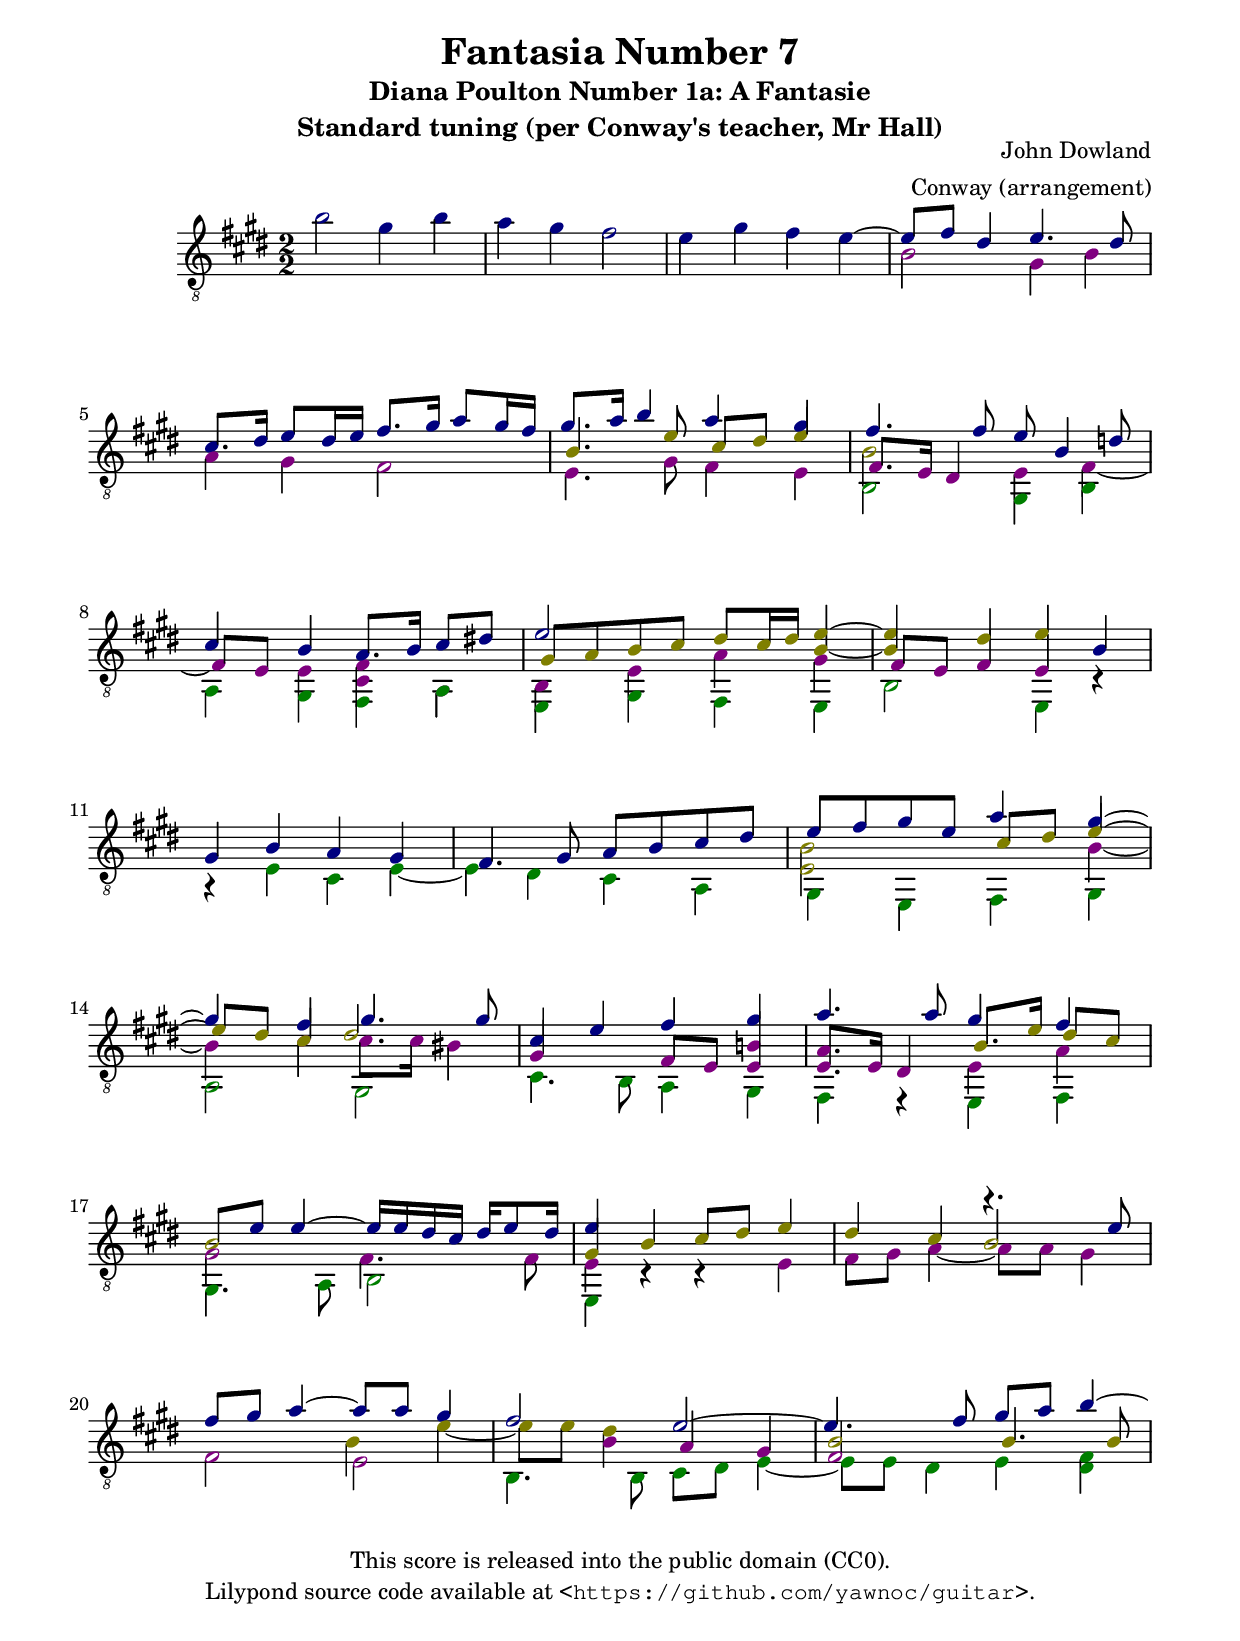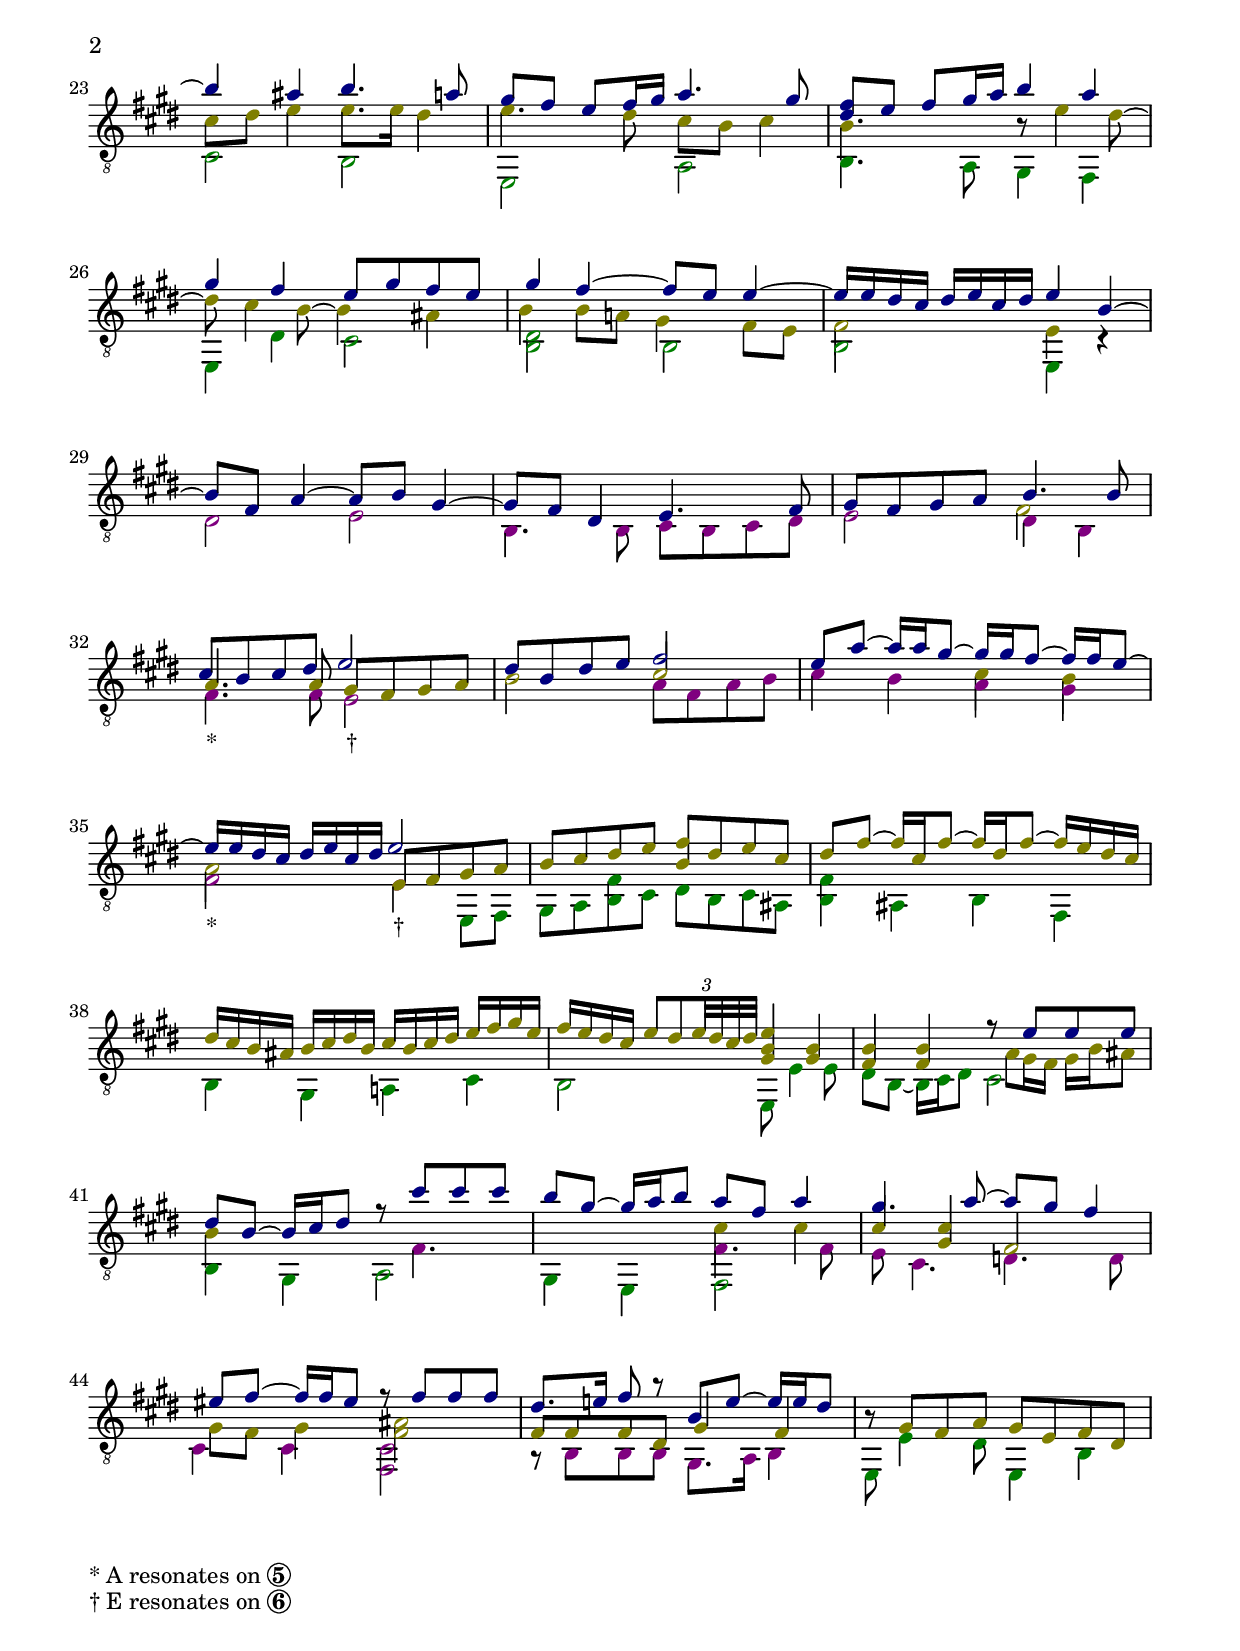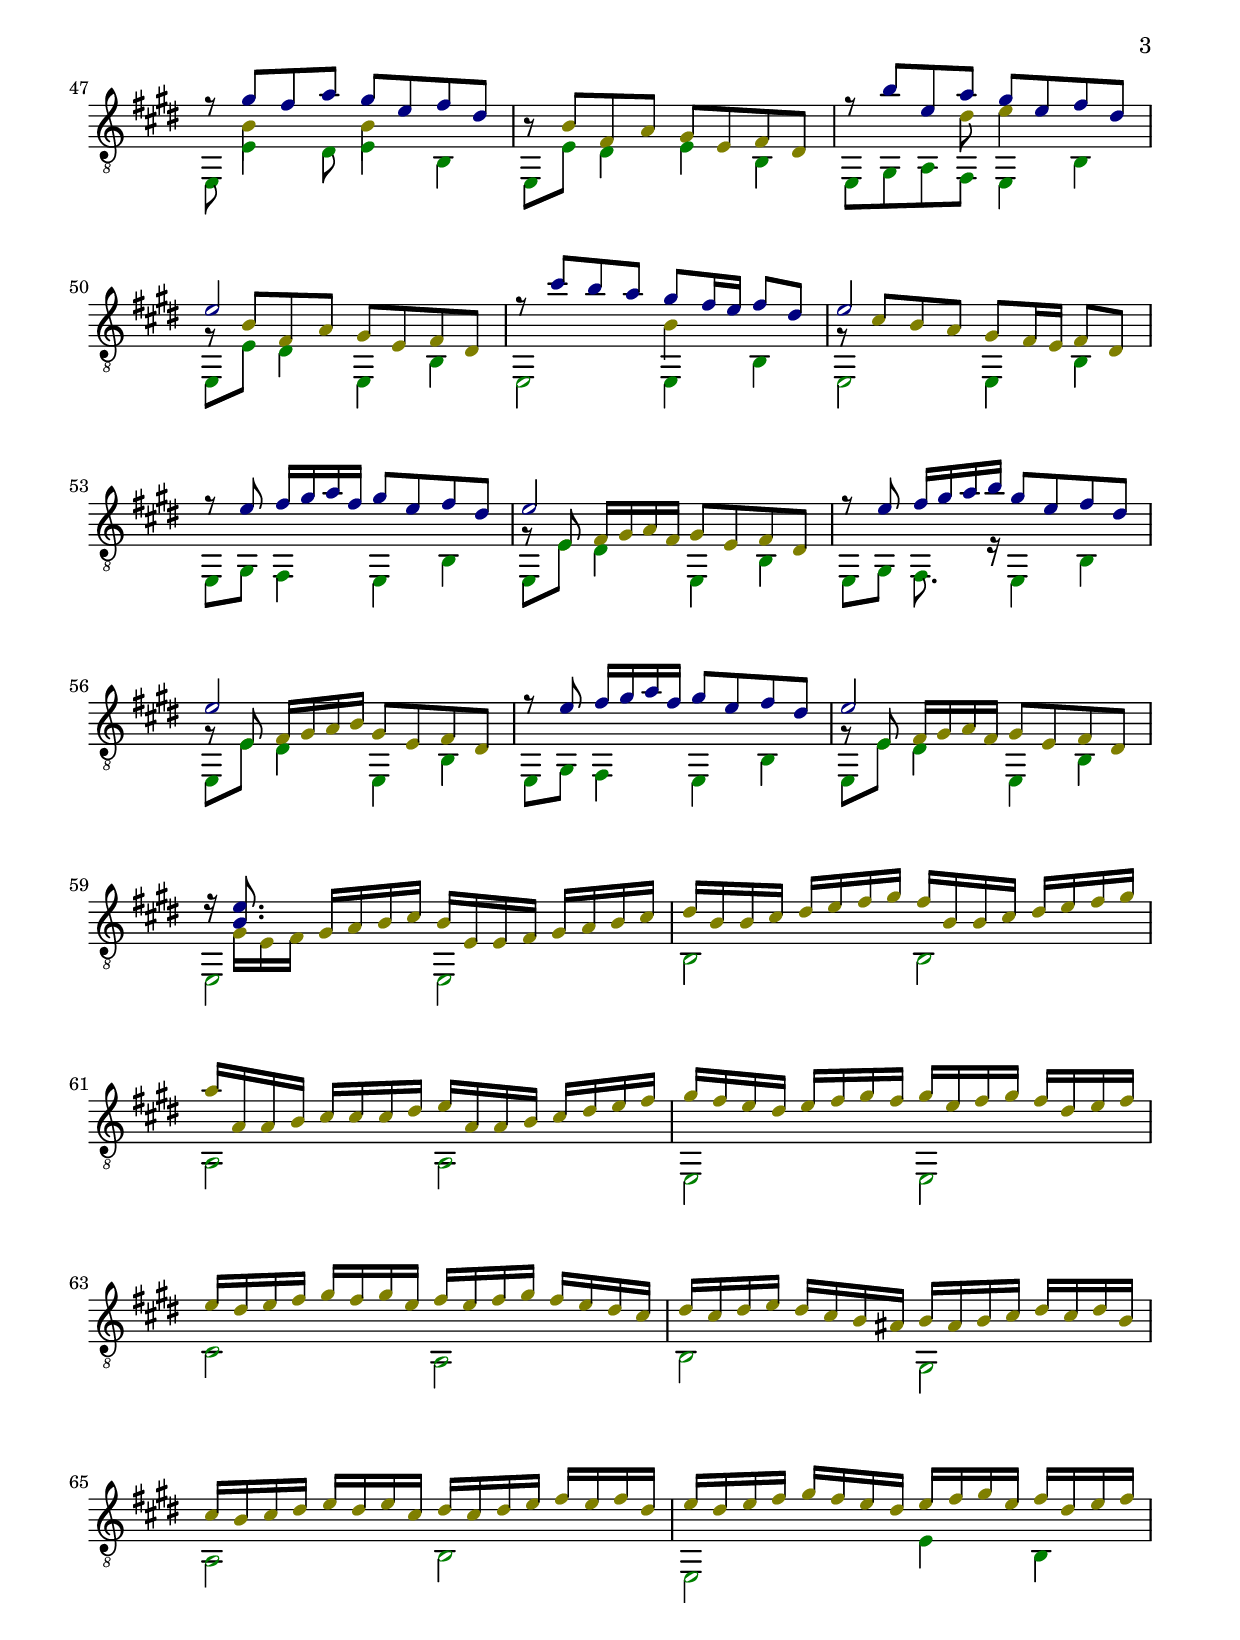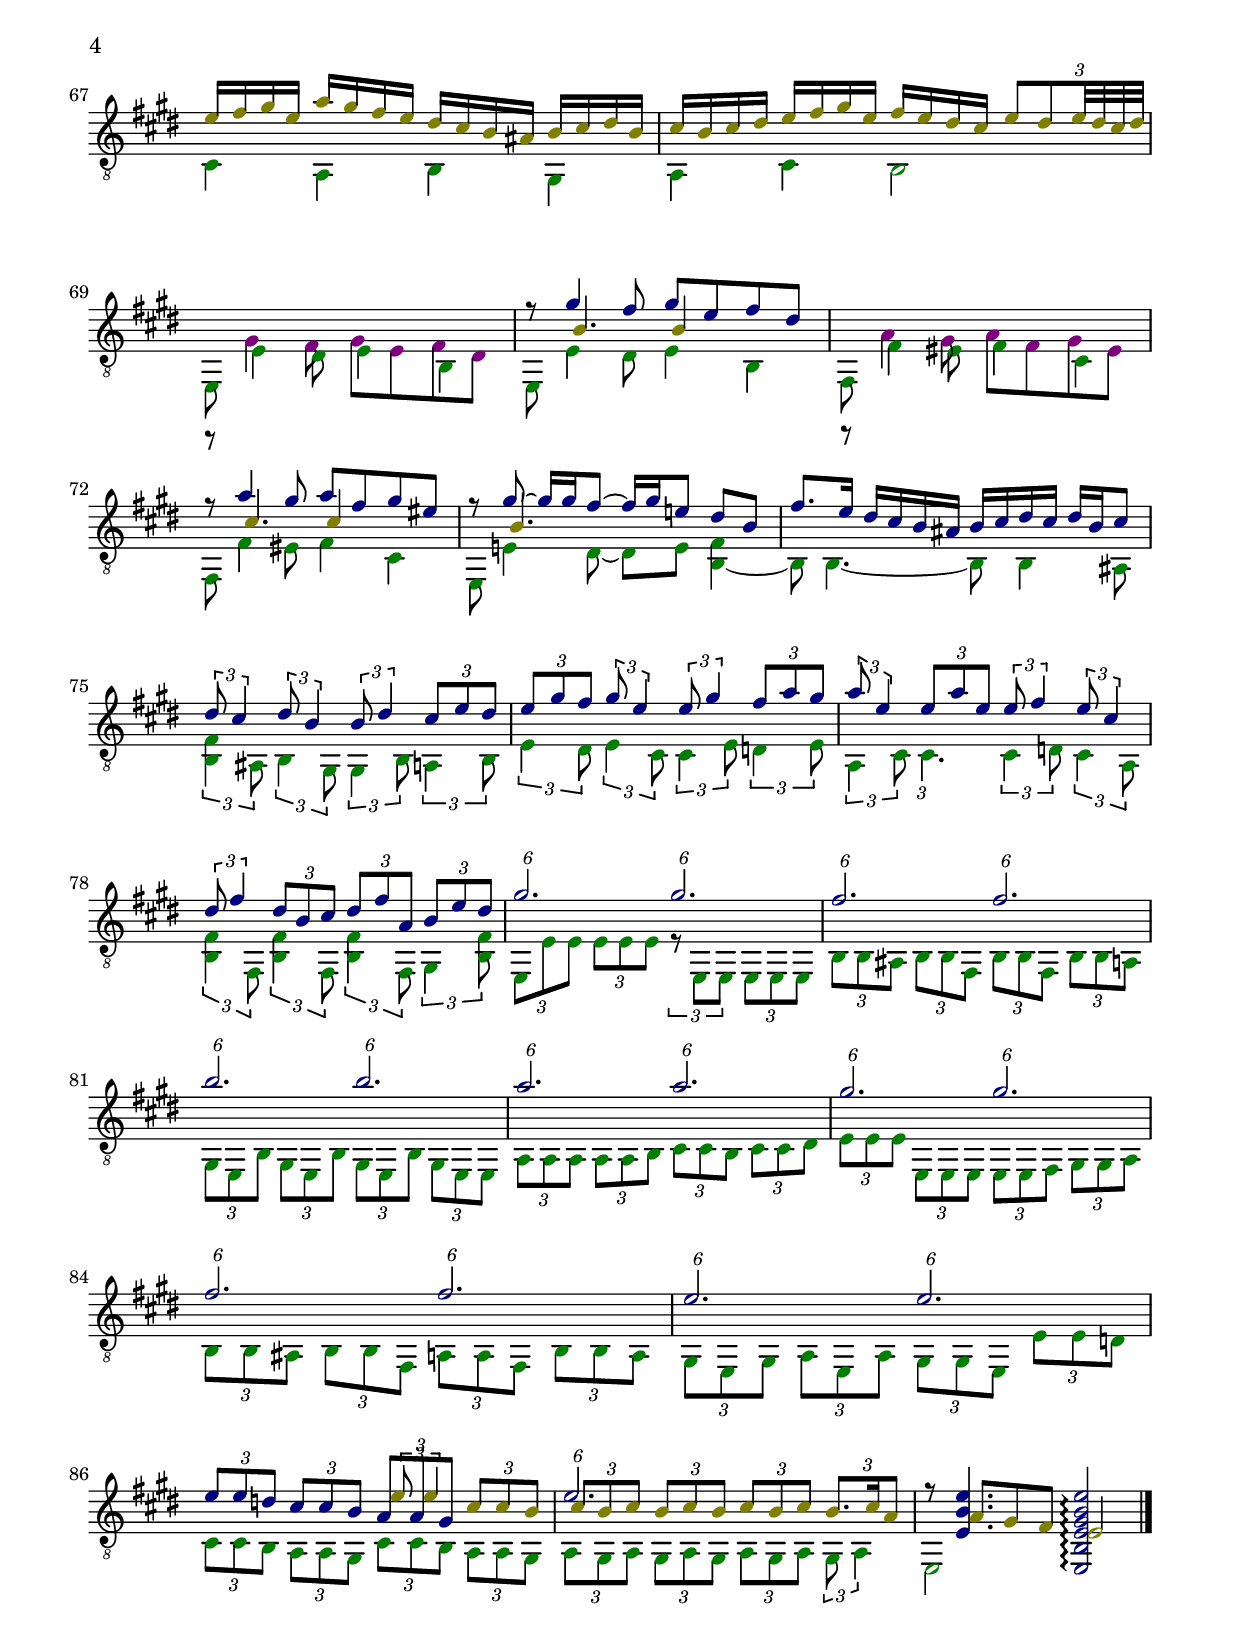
\version "2.18.2"


%%%%%%%%%%%%%%%%%%%%%%%%%%%%%%%%%%%%%%%%%%%%%%%%%%%%%%%%%%%%%%%%
% General
%%%%%%%%%%%%%%%%%%%%%%%%%%%%%%%%%%%%%%%%%%%%%%%%%%%%%%%%%%%%%%%%

\paper {
  top-margin = 1.5\cm
  left-margin = 1.5\cm
  right-margin = 1.5\cm
  bottom-margin = 1.5\cm
  ragged-last-bottom = ##f
  footnote-separator-markup = \markup { \vspace #1.5 }
}

globalSettings = {
  \accidentalStyle modern
  \compressFullBarRests
  \mergeDifferentlyHeadedOn
  \mergeDifferentlyDottedOn
  \numericTimeSignature
  \pointAndClickOff
  \override TextScript.extra-offset = #'(0 . 0.7)
  \override Score.FootnoteItem.annotation-line = ##f
}

origin-url = "https://github.com/yawnoc/guitar"

\header {
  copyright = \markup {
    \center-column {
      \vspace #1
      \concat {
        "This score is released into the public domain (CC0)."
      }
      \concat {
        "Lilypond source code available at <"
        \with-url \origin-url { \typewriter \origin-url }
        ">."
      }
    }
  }
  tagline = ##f
}

triplet = #(define-music-function
  (parser location music) (ly:music?)
  #{
    \tuplet 3/2 { $music }
  #}
)

tripletDuple = #(define-music-function
  (parser location music) (ly:music?)
  #{
    \tuplet 6/4 { $music }
  #}
)

overrideBeamedStemLengths = #(define-scheme-function
  (parser location lengths) (list?)
  #{
    \override Stem.details.beamed-lengths = $lengths
  #}
)
revertBeamedStemLengths = { \revert Stem.details.beamed-lengths }

overrideBeamVerticalPositions = #(define-scheme-function
  (parser location positions) (pair?)
  #{
    \override Beam.positions = $positions
  #}
)

%%%%%%%%%%%%%%%%%%%%%%%%%%%%%%%%%%%%%%%%%%%%%%%%%%%%%%%%%%%%%%%%
% Semantic bar lines
%%%%%%%%%%%%%%%%%%%%%%%%%%%%%%%%%%%%%%%%%%%%%%%%%%%%%%%%%%%%%%%%

barLineGoto = { \bar "||" }
barLineKeyChange = { \bar "||" }
barLineEnd = { \bar "|." }

%%%%%%%%%%%%%%%%%%%%%%%%%%%%%%%%%%%%%%%%%%%%%%%%%%%%%%%%%%%%%%%%
% Guitar notation
%%%%%%%%%%%%%%%%%%%%%%%%%%%%%%%%%%%%%%%%%%%%%%%%%%%%%%%%%%%%%%%%

stringNumbersAbove = { \set stringNumberOrientations = #'(up) }
stringNumbersBelow = { \set stringNumberOrientations = #'(down) }

fingeringAbove = { \set fingeringOrientations = #'(up) }
fingeringBelow = { \set fingeringOrientations = #'(down) }
fingeringAleft = { \set fingeringOrientations = #'(left) }
fingeringAright = { \set fingeringOrientations = #'(right) }

startGraceMusic = {
  <>(
  \override Fingering.font-size = -6
}
stopGraceMusic = {
  \revert Fingering.font-size
  <>)
}

overrideHorizontalShift = #(define-scheme-function
  (parser location distance) (number?)
  #{
    \override NoteColumn.force-hshift = $distance
  #}
)
revertHorizontalShift = { \revert NoteColumn.force-hshift }

barreSpan = #(define-music-function
  (parser location label offsetPair music)
  (string? (pair? (cons 0 0)) ly:music?)
  (let
    (
      (elements (extract-named-music music '(NoteEvent EventChord)))
    )
    (if
      (pair? elements)
      (let
        (
          (first-element (first elements))
          (last-element (last elements))
        )
        (set!
          (ly:music-property first-element 'articulations)
          (cons
            (make-music 'TextSpanEvent 'span-direction -1)
            (ly:music-property first-element 'articulations)
          )
        )
        (set!
          (ly:music-property last-element 'articulations)
          (cons
            (make-music 'TextSpanEvent 'span-direction 1)
            (ly:music-property last-element 'articulations)
          )
        )
      )
    )
  )
  #{
    \once \override TextSpanner.font-shape = #'upright
    \once \override TextSpanner.style = #'line
    \once \override TextSpanner.extra-offset = #offsetPair
    \once \override TextSpanner.bound-details = #`(
      (left
        (text . ,#{ \markup { \raise #-0.7 { #label \hspace #0.7 }} #})
        (Y . 0)
        (padding . -0.8)
        (attach-dir . -2)
      )
      (right
        (text . ,#{ \markup { \draw-line #'(0 . -1.3) } #}) ;; draw hook
        (Y . 0)
        (padding . -0.5)
        (attach-dir . 2)
      )
    )
    \once \override TextSpanner #'after-line-breaking = #(lambda (grob)
      (let*
        (
          (originalGrob (ly:grob-original grob))
          (splitGrobs (ly:spanner-broken-into originalGrob))
        )
        (if
          (and
            (>= (length splitGrobs) 2)
            (not (eq? (car (last-pair splitGrobs)) grob))
          )
          (begin
            (ly:grob-set-nested-property! grob
              '(bound-details right text)
              #{ \markup { \draw-line #'(0 . 0) } #} ;; suppress draw hook
            )
            (ly:grob-set-property! grob
              'extra-offset
              (cons
                (car offsetPair)
                (+ (cdr offsetPair) 0.7) ;; correction for suppressed hook
              )
            )
            (ly:grob-set-nested-property! grob
              '(bound-details right padding)
              #'-3 ;; increase spanner length
            )
          )
        )
      )
    )
    $music
  #}
)

barre = #(define-scheme-function
  (parser location label) (string?)
  #{
    \markup {
      \center-align {
        \hspace #0.7
        $label
      }
    }
  #}
)

nudgeNextBarre = #(define-scheme-function
  (parser location distance) (number?)
  #{
    \once \override TextScript.X-offset = $distance
  #}
)

position = #(define-scheme-function
  (parser location label) (string?)
  #{
    \markup {
      \center-align {
        \hspace #0.5
        $label
      }
    }
  #}
)

#(define-markup-command
  (markupString layout properties stringNumber) (markup?)
  (interpret-markup layout properties
    #{
      \markup \circle { \bold #stringNumber }
    #}
  )
)

#(define-markup-command
  (resonatesOn layout properties note stringNumber) (markup? markup?)
  (interpret-markup layout properties
    #{
      \markup { #note "resonates on" \markupString #stringNumber }
    #}
  )
)

%%%%%%%%%%%%%%%%%%%%%%%%%%%%%%%%%%%%%%%%%%%%%%%%%%%%%%%%%%%%%%%%
% Goto statements
%%%%%%%%%%%%%%%%%%%%%%%%%%%%%%%%%%%%%%%%%%%%%%%%%%%%%%%%%%%%%%%%

overrideGotoVisibility = {
  \once \override Score.RehearsalMark #'break-visibility = #'#(#t #t #f)
}

makeGotoMark = #(define-scheme-function
  (parser location label) (string?)
  #{
    \mark \markup { \small \italic $label }
  #}
)

simultaneousMarkSeparator = {
  \cadenzaOn
    s1073741824 % stupid, but works
  \cadenzaOff
}

coda = {
  \overrideGotoVisibility
  \mark \markup { \musicglyph #"scripts.coda" }
}

fine = {
  \overrideGotoVisibility
  \makeGotoMark Fine
}

dcAlCoda = {
  \overrideGotoVisibility
  \makeGotoMark "D.C. al Coda"
}

dcAlFine = {
  \overrideGotoVisibility
  \makeGotoMark "D.C. al Fine"
}

toCoda = {
  \overrideGotoVisibility
  \makeGotoMark "to Coda"
}



\header {
  title = "Fantasia Number 7"
  subtitle = \markup {
    \center-column {
      "Diana Poulton Number 1a: A Fantasie"
      "Standard tuning (per Conway's teacher, Mr Hall)"
    }
  }
  composer = "John Dowland"
  arranger = "Conway (arrangement)"
}


initialSignatures = {
  \clef "treble_8"
  \key e \major
  \time 2/2
  \set Timing.beamExceptions = #'()
  \set Timing.baseMoment = #(ly:make-moment 1/4)
  \set Timing.beatStructure = #'(1 1 1 1)
  \set Timing.beamExceptions = #'(
    (
      end
        .
      (
        ((1 . 8) . (4 4)) ;; quavers by fours
        ((1 . 12) . (3 3 3 3)) ;; anything shorter by beat
      )
    )
  )
}


highVoiceMusic = {
  
  \override NoteHead.color = #darkblue
  
  % Main theme high
  \barNumberCheck #1
  \relative c'' {
    \stemDown
    b2 gis4 b |
    a gis fis2 |
    e4 gis fis e~ |
    \stemUp
    e8 fis dis4 e4. dis8 |
    cis8. dis16 e8 dis16 e fis8. gis16 a8 gis16 fis |
    gis8. a16 b4 a gis |
    \once \overrideHorizontalShift #0.3 fis4. fis8 e8 b4 d8 |
    cis4 b a8. b16 cis8 dis |
    e2 s2 |
    s2 s4
  }
  
  % Main theme low
  \barNumberCheck #10
  \relative c' {
    b4 |
    gis b a gis |
    fis4. gis8 a b cis dis |
    e fis gis e a4 gis~ |
    gis
      \shiftOn
        \once \overrideHorizontalShift #0
        fis
      \shiftOff
      \once \overrideHorizontalShift #0.45 gis4. gis8 |
    cis,4 e fis gis |
    a4. a8 gis4 fis |
    b,8 e e4~ e16 e dis cis dis16 e8 dis16 |
    e4
  }
  
  % Tee-tee taa high
  \barNumberCheck #18
  \relative c'' {
    s4 s2 |
    s2 c4.\rest e,8 |
    fis8 gis a4~ a8 a gis4 |
    fis2 e2~ |
    \once \overrideHorizontalShift #-0.25 e4. fis8 gis8 a b4~ |
    b ais b4. a8 |
    gis8 fis e8 fis16 gis a4. gis8 |
    <fis dis>8 e fis8 gis16 a b4 a |
    gis fis e8 gis fis e |
    gis4 fis~ fis8 e e4~ |
    e16 e dis cis dis e cis dis e4
  }
  
  % Tee-tee taa low
  \barNumberCheck #28
  \relative c' {
    b4~ |
    b8 fis a4~ a8 b gis4~ |
    gis8 fis dis4 e4. fis8 |
    gis fis gis a b4. b8 |
    \shiftOn
    \overrideHorizontalShift #-0.45 cis b cis dis e2 |
    \revertHorizontalShift
    dis8 b dis e \once \overrideHorizontalShift #0 fis2 |
    \shiftOff
    e8 a~ a16 a gis8~ gis16 gis fis8~ fis16 fis e8~ |
    e16 e dis cis dis e cis dis
      \shiftOn
        \once \overrideHorizontalShift #-0.3 e2 |
      \shiftOff
  }
  
  % Ascending scale
  \barNumberCheck #36
  {
    s1 * 3 |
    s2
  }
  
  % Tee-tee-tee
  \barNumberCheck #39
  \relative c' {
    s2 |
    s2 r8 e e e |
    dis b~ b16 cis dis8 r8 cis' cis cis |
    b8 gis~ gis16 a b8 a8 fis a4 |
    gis4. a8~ a gis fis4 |
    eis8 fis~ fis16 fis eis8 r8 fis fis fis |
    dis8. e16 fis8 r b,8 e~ e16 e dis8 |
  }
  
  % Majestic theme
  \barNumberCheck #46
  \relative c'' {
    s1 |
    r8 gis fis a gis e fis dis |
    s1 |
    r8 b' e, a gis e fis dis |
    e2 s2 |
    r8 cis' b a gis8 fis16 e fis8 dis |
    e2 s2 |
    r8 e fis16 gis a fis gis8 e fis dis |
    e2 s2 |
    r8 e fis16 gis a b gis8 e fis dis |
    e2 s2 |
    r8 e fis16 gis a fis gis8 e fis dis |
    e2 s2 |
  }
  
  % Scale runs
  \barNumberCheck #59
  \relative c' {
    r16 <e b>8. s4 s2 |
    s1 * 9 |
  }
  
  % Majestic interlude
  \barNumberCheck #69
  \relative c'' {
    s1 |
    r8 gis4 fis8 gis e fis dis |
    s1 |
    r8 a'4 gis8 a fis gis eis |
    r8 gis~ gis16 gis fis8~ fis16 gis e8 dis b |
    fis'8. e16 dis cis b ais
      b16 cis dis cis dis b cis8 |
  }
  
  % Triple runs
  \barNumberCheck #75
  \relative c' {
    \triplet { dis8 cis4 } \triplet { dis8 b4 }
      \triplet { b8 dis4 } \triplet { cis8 e dis } |
    \triplet { e8 gis fis } \triplet { gis8 e4 }
      \triplet { e8 gis4 } \triplet { fis8 a gis } |
    \triplet { a8 e4 } \triplet { e8 a e }
      \triplet { e8 fis4 } \triplet { e8 cis4 } |
    \triplet { dis8 fis4 } \triplet { dis8 b cis }
      \triplet { dis8 fis a, } \triplet { b e dis } |
    \tripletDuple { gis2. } \tripletDuple { gis } |
    \tripletDuple { fis } \tripletDuple { fis } |
    \tripletDuple { b } \tripletDuple { b } |
    \tripletDuple { a } \tripletDuple { a } |
    \tripletDuple { gis } \tripletDuple { gis } |
    \tripletDuple { fis } \tripletDuple { fis } |
    \tripletDuple { e } \tripletDuple { e } |
    \triplet { e8 e d } \triplet { cis cis b }
      \triplet { a a gis } s4 |
    \tripletDuple { e'2. } s2 |
  }
  
  % Finishing chords
  \barNumberCheck #88
  \relative c {
    r8 <e b' e>4.
      <e, b' e gis b e>2 \arpeggio
      \barLineEnd
  }
  
}


lowVoiceMusic = {
  
  \override NoteHead.color = #darkgreen
  
  % Main theme high
  \barNumberCheck #1
  \relative c {
    s1 * 6 |
    b2 gis4 b |
    a gis fis a |
    e gis fis e |
    b'2 e,4
  }
  
  % Main theme low
  \barNumberCheck #10
  \relative c {
    r4 |
    r4 e cis e~ |
    e dis cis a |
    gis e fis gis |
    a2 gis |
    cis4. b8 a4 gis |
    fis r e fis |
    \shiftOn
    \overrideHorizontalShift #0
      gis4.
    \shiftOff
      a8 b2 |
    e,4
  }
  
  % Tee-tee taa high
  \barNumberCheck #18
  \relative c {
    s4 s4 s4 |
    s1 * 2 |
    b4. b8 cis8 dis e4~ |
    \once \overrideHorizontalShift #1 e8 e dis4 e4 <dis fis> |
    cis2 b |
    e, a |
    b4. a8 gis4 fis |
    e dis' cis2 |
    <b dis> b |
    b e,4
  }
  
  % Tee-tee taa low
  \barNumberCheck #28
  \relative c {
    r4 |
    s1 * 6 |
    s2
  }
  
  % Ascending scale
  \barNumberCheck #35
  \relative c, {
    s4 e8 fis |
    gis a <b fis'> cis dis b cis ais |
    <b fis'>4 ais b fis |
    b gis a cis |
    b2
  }
  
  % Tee-tee-tee
  \barNumberCheck #39
  \relative c, {
    e8 e'4 e8 |
    dis8 b~ b16 cis dis8 cis2 |
    b4 gis a2 |
    gis4 e fis2 |
    s1 * 3 |
  }
  
  % Majestic theme
  \barNumberCheck #46
  \relative c, {
    e8 e'4 dis8 e,4 b' |
    e,8 e'4 dis8 e4 b |
    e,8 e' dis4 e b |
    e,8 gis a fis e4 b' |
    e,8 e' dis4 e, b' |
    e,2 e4 b' |
    e,2 e4 b' |
    e,8 gis fis4 e b' |
    e,8 e' dis4 e, b' |
    e,8[ gis] fis8. r16 e4 b' |
    e,8 e' dis4 e, b' |
    e,8 gis fis4 e b' |
    e,8 e' dis4 e, b' |
  }
  
  % Scale runs
  \barNumberCheck #59
  \relative c, {
    e2 e |
    b' b |
    a a |
    e e |
    cis' a |
    b gis |
    a b |
    e, e'4 b |
    cis a b gis |
    a cis b2 |
  }
  
  % Majestic interlude
  \barNumberCheck #69
  \relative c, {
    e8 e'4 dis8 e4 b |
    e,8 e'4 dis8 e4 b |
    fis8 fis'4 eis8 fis4 cis |
    fis,8 fis'4 eis8 fis4 cis |
    e,8 e'4 dis8~ dis e <b~ fis'>4 |
    b8 b4.~ b8 b4 ais8 |
  }
  
  % Triple runs
  \barNumberCheck #75
  \relative c {
    \triplet { <b fis'>4 ais8 } \triplet { b4 gis8 }
      \triplet { gis4 b8 } \triplet { a4 b8 } |
    \triplet { e4 dis8 } \triplet { e4 cis8 }
      \triplet { cis4 e8 } \triplet { d4 e8 } |
    \triplet { a,4 cis8 } \triplet { cis4. }
      \triplet { cis4 d8 } \triplet { cis4 a8 } |
    \triplet { <b fis'>4 fis8 } \triplet { <b fis'>4 fis8 }
      \triplet { <b fis'>4 fis8 } \triplet { gis4 <b fis'>8 } |
    \triplet { e,8 e' e } \triplet { e e e }
      \triplet { r e, e } \triplet { e e e } |
    \triplet { b' b ais } \triplet { b b fis }
      \triplet { b b fis } \triplet { b b a } |
    \triplet { gis e b' } \triplet { gis e b' }
      \triplet { gis e b' } \triplet { gis e e } |
    \triplet { a a a } \triplet { a a b }
      \triplet { cis cis b } \triplet { cis cis dis } |
    \triplet { e e e } \triplet { e, e e }
      \triplet { e e fis } \triplet { gis gis a } |
    \triplet { b b ais } \triplet { b b fis }
      \triplet { a a fis } \triplet { b b a } |
    \triplet { gis e gis } \triplet { a e a }
      \triplet { gis gis e } \triplet { e' e d } |
    \triplet { cis cis b } \triplet { a a gis }
      \triplet { cis cis b } \triplet { a a gis } |
    \triplet { a gis a } \triplet { gis a gis }
      \triplet { a gis a } \triplet { gis8 a4 } |
  }
  
  % Finishing chords
  \barNumberCheck #88
  \relative c, {
    e2 s2 |
  }
  
}


upperMiddleVoiceMusic = {
  
  \override NoteHead.color = #darkyellow
  
  % Main theme high
  \barNumberCheck #1
  \relative c' {
    s1 * 5 |
    \once \overrideHorizontalShift #0.4 b4. e8
      cis8 dis
      \once \overrideHorizontalShift #0 e4 |
    \stemDown
    \once \overrideHorizontalShift #0 b2 s2 |
    \stemUp
    s1 |
    gis8 a b cis dis8 cis16 \shiftOff dis <e~ b_~>4 |
    <e b> dis e
    \shiftOn
  }
  
  % Main theme low
  \barNumberCheck #10
  \relative c' {
    s4 |
    s1 * 2 |
    \stemDown
    <b e,>2
    \stemUp
      cis8 dis \once \overrideHorizontalShift #0 e4~ |
    e8 dis
      \shiftOff cis4 \shiftOn
      \once \overrideHorizontalShift #-0.75 dis2 |
    s1 |
    s2 \stemUp b8. e16 dis8 cis |
      \shiftOff
      \stemDown
        \once \hide Stem b2
      \stemUp
      \shiftOn
      s2 |
    \once \overrideHorizontalShift #0 gis4
  }
  
  % Tee-tee taa high
  \barNumberCheck #18
  \relative c' {
    b4 cis8 dis e4 |
    dis4 cis b2 |
    \stemDown
    s2 b4 e_~ |
    \once \overrideHorizontalShift #0.9 e8 e
      \once \overrideHorizontalShift #0 dis4 s2 |
    \once \overrideHorizontalShift #0
    \once \hide Stem
      b2
    \stemUp
      b4. b8 |
    \stemDown
    \overrideHorizontalShift #0
    cis8 dis e4 e8. e16 dis4 |
    e4. dis8
      \once \overrideBeamVerticalPositions #'(-2.4 . -2.6) cis8 b
      cis4 |
    b4. s8 b8\rest e4 dis8~ |
    dis8 cis4 b8~
    \revertHorizontalShift
      b4 ais |
    b4 b8 a gis4 fis8 e |
    \overrideHorizontalShift #0
    fis2 e4
    \revertHorizontalShift
    \stemUp
  }
  
  % Tee-tee taa low
  \barNumberCheck #28
  \relative c {
    s4 |
    s1 * 2 |
    s2 \stemDown fis2 \stemUp |
    \shiftOff
    \footnote "*" #'(0 . -4) \markup { "*" \resonatesOn A 5 }
    a4. a8 gis fis gis a |
    \stemDown b2 \stemUp cis |
    \shiftOn
    s2
      \stemDown
      \overrideHorizontalShift #0
      cis4 b |
    \footnote "*" #'(0 . -4) \markup { }
    a2
      \stemUp
      \revertHorizontalShift
  }
  
  % Ascending scale
  \barNumberCheck #35
  \relative c {
    \shiftOff
    e8 fis gis a |
    b cis dis e <fis b,> dis e cis |
    dis fis~ fis16 cis fis8~ fis16 dis fis8~ fis16 e dis cis |
    dis cis b ais b cis dis b cis b cis dis e fis gis e |
    fis e dis cis \triplet { e8 dis e32 dis cis dis } <e b gis>4
    \shiftOn
  }
  
  % Tee-tee-tee
  \barNumberCheck #39
  \relative c' {
    <b gis>4 |
    <b fis> <b fis>
      \stemDown
      \once \overrideHorizontalShift #1.3
      a8 gis16 fis gis16 b ais8 |
    \once \overrideHorizontalShift #0 b4 s4 s2 |
    s2
      \overrideHorizontalShift #0
      \shiftOnn cis4
      \shiftOn cis |
      \stemUp
    cis <cis gis> fis,2 |
    \shiftOff
    \stemDown
    gis8 fis gis4 <ais fis>2 |
    \stemUp
    \shiftOn
    \once \overrideBeamVerticalPositions #'(0 . 0)
    fis8 fis fis dis
      \revertHorizontalShift
      gis4 fis |
  }
  
  % Majestic theme
  \barNumberCheck #46
  \relative c' {
    b8\rest gis fis a gis e fis dis |
    \overrideHorizontalShift #0
    \stemDown s8 b'4 s8 b4 s4 \stemUp |
    \revertHorizontalShift
    b8\rest b8 fis a gis e fis dis |
    \overrideHorizontalShift #0
    \stemDown s4. dis'8 e4 s4 \stemUp |
    \revertHorizontalShift
    g,8\rest b8 fis a gis e fis dis |
    s2
      \stemDown
        \once \overrideHorizontalShift #0 b'4
      \stemUp
      s4 |
    g8\rest cis b a gis8 fis16 e fis8 dis |
    s1 |
    g8\rest e fis16 gis a fis gis8 e fis dis |
    s1 |
    g8\rest e fis16 gis a b gis8 e fis dis |
    s1 |
    g8\rest e fis16 gis a fis gis8 e fis dis |
  }
  
  % Scale runs
  \barNumberCheck #59
  \relative c' {
    s16 \stemDown gis e fis \stemUp gis a b cis
      b e, e fis gis a b cis |
    dis b b cis dis e fis gis
      fis b, b cis dis e fis gis |
    a a, a b cis cis cis dis
      e a, a b cis dis e fis |
    gis fis e dis e fis gis fis
      gis e fis gis fis dis e fis |
    e dis e fis gis fis gis e
      fis e fis gis fis e dis cis |
    dis cis dis e dis cis b ais
      b ais b cis dis cis dis b |
    cis b cis dis e dis e cis
      dis cis dis e fis e fis dis |
    e dis e fis gis fis e dis
      e fis gis e
      fis dis e fis |
    e fis gis e
      a gis fis e
      dis cis b ais
      b cis dis b |
    cis b cis dis
      e fis gis e
      fis e dis cis
      \triplet { e8 dis e32 dis cis dis } |
  }
  
  % Majestic interlude
  \barNumberCheck #69
  \relative c' {
    s1 |
    s8 b4. b4 s4 |
    s1 |
    s8 cis4. cis4 s4 |
    s8 b4. s2 |
    s1 |
  }
  
  % Triple runs
  \barNumberCheck #75
  \relative c' {
    s1 * 11 |
    s2 \triplet { e8 e4 } \triplet { cis8 cis b } |
    \triplet { cis b cis } \triplet { b cis b }
      \triplet { cis b cis } \triplet { b8. cis16 a8 } |
  }
  
  % Finishing chords
  \barNumberCheck #88
  \relative c' {
    s8 a gis fis e2 |
  }
  
}


lowerMiddleVoiceMusic = {
  
  \override NoteHead.color = #darkmagenta
  
  % Main theme high
  \barNumberCheck #1
  \relative c' {
    s1 * 3 |
    \shiftOff
    b2 gis4 b |
    a gis fis2 |
    \once \overrideHorizontalShift #0.3 e4. gis8 fis4 e |
    \shiftOn
    \stemUp
    \overrideBeamedStemLengths #'(3)
    fis8. e16 dis4 \stemDown
    \revertBeamedStemLengths
      \overrideHorizontalShift #0 e4 fis~ |
      \revertHorizontalShift
    \stemUp
    fis8 e \stemDown
      \overrideHorizontalShift #0 e4 <cis fis>4 a |
    b e a gis |
      \revertHorizontalShift
    \stemUp
    fis8 e
      \overrideHorizontalShift #0 fis4 e
      \revertHorizontalShift
    \stemDown
  }
  
  % Main theme low
  \barNumberCheck #10
  \relative c {
    s4 |
    s1 * 2 |
    s2 s4 \overrideHorizontalShift #0 b'4~ |
    b \revertHorizontalShift
      \shiftOff cis \shiftOn
      \once \overrideHorizontalShift #0.3
        cis8. cis16
      bis4 |
    \stemUp
    \once \overrideHorizontalShift #0 gis4 s4
      \once \overrideHorizontalShift #0 fis8 e
      \once \overrideHorizontalShift #0 <e b'>4 |
    \once \overrideHorizontalShift #0 <e a>8. e16 dis4
      \stemDown
      \overrideHorizontalShift #0 e4 a |
      \revertHorizontalShift
    \shiftOnn
      \once \overrideHorizontalShift #0 gis2
    \shiftOn
      fis4. fis8 |
    \once \overrideHorizontalShift #0 e4
  }
  
  % Tee-tee taa high
  \barNumberCheck #18
  \relative c {
    \shiftOff
    r4 r e |
    fis8 gis a4~ a8 a gis4 |
    fis2 e |
    \shiftOn
    \stemUp
    s4
      \once \overrideHorizontalShift #0
      \once \hide Stem
        b'
      a gis |
    \once \overrideHorizontalShift #0 fis2 s2 |
    \stemDown
    s1 * 5 |
    s2 s4
  }
  
  % Tee-tee taa low
  \barNumberCheck #28
  \relative c {
    s4 |
    \shiftOff
    dis2 e |
    b4. b8 cis b cis dis |
    e2 dis4 b |
    fis'4. fis8
      \footnote "†" #'(0 . -2.5) \markup { "†" \resonatesOn E 6 }
      e2 |
    s2 a8 fis a b |
    cis4 b a gis |
    fis2
      \footnote "†" #'(0 . -2.5) \markup { }
      e4
    \shiftOn
  }
  
  % Ascending scale
  \barNumberCheck #35
  {
    s4 |
    s1 * 3 |
    s2
  }
  
  % Tee-tee-tee
  \barNumberCheck #39
  \relative c {
    s2 |
    s1 |
    s2 s8 fis4. |
    s2 \once \overrideHorizontalShift #0 fis4. fis8 |
    e8 cis4. d4. d8 |
    \once \overrideHorizontalShift #-1.3 cis4 cis <cis fis,>2 |
    r8 b b b gis8. a16 b4 |
  }
  
  % Majestic theme
  \barNumberCheck #46
  {
    s1 * 13 |
  }
  
  % Scale runs
  \barNumberCheck #59
  {
    s1 * 10 |
  }
  
  % Majestic interlude
  \barNumberCheck #69
  \relative c' {
    r8 gis4 fis8 gis e fis dis |
    s1 |
    r8 a'4 gis8 a fis gis eis |
    s1 * 3 |
  }
  
}


allMusic = {
  \new Staff \with {
    midiInstrument = #"acoustic guitar (nylon)"
  }
  \globalSettings
  \initialSignatures
  <<
    << \highVoiceMusic >>
      \\
    << \lowVoiceMusic >>
      \\
    << \upperMiddleVoiceMusic >>
      \\
    << \lowerMiddleVoiceMusic >>
  >>
}


\score {
  \allMusic
}

\score {
  \allMusic
  \midi { }
}
